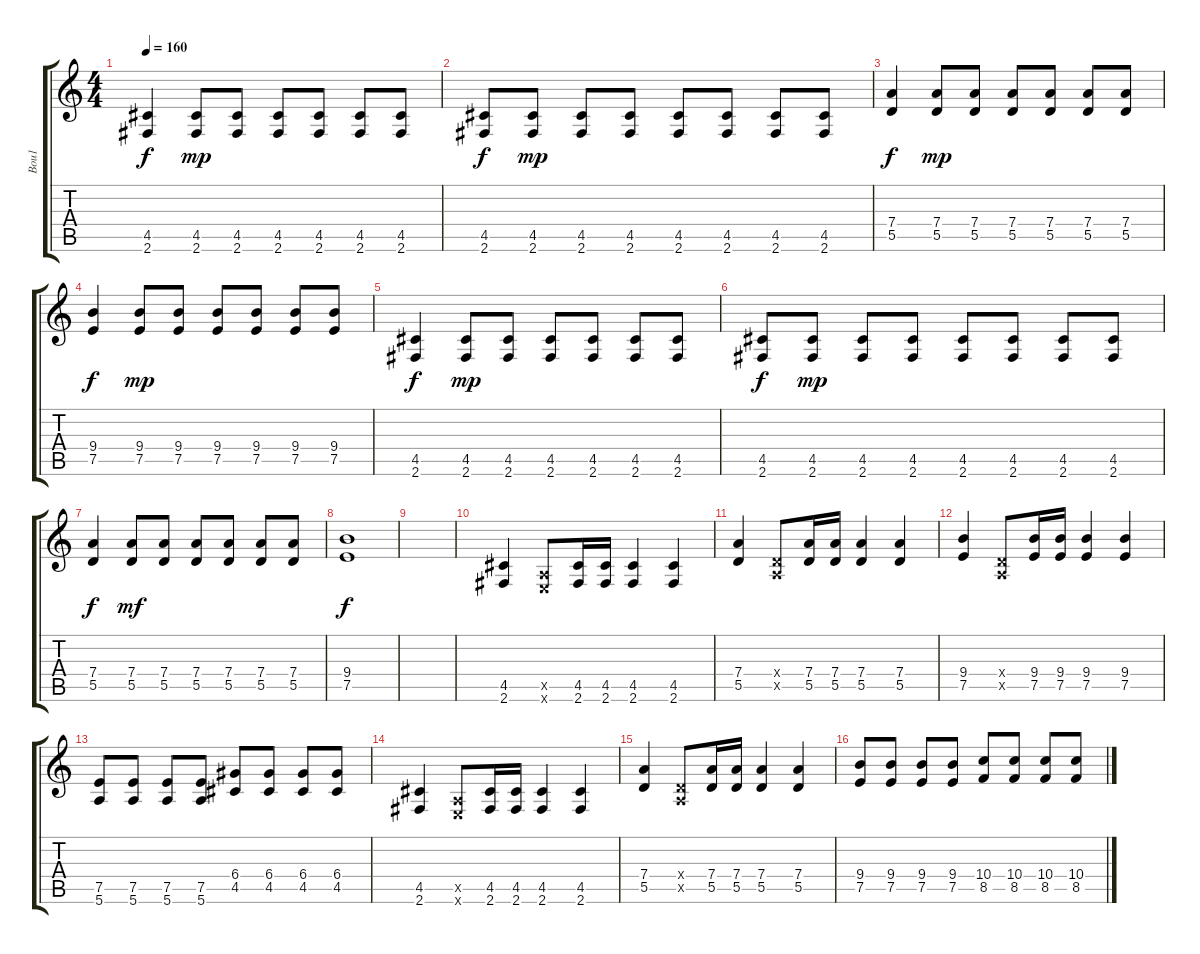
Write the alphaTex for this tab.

\track ("Bou1" "Bou1") {instrument overdrivenguitar}
\staff {score tabs}
\tuning (E4 B3 G3 D3 A2 E2) {hide}
\ts (4 4)
\tempo 160
\clef g2
\ks c
(4.5 2.6).4{dy f} (4.5 2.6).8{dy mp} (4.5 2.6).8 (4.5 2.6).8 (4.5 2.6).8 (4.5 2.6).8 (4.5 2.6).8 |
(4.5 2.6).8{dy f} (4.5 2.6).8{dy mp} (4.5 2.6).8 (4.5 2.6).8 (4.5 2.6).8 (4.5 2.6).8 (4.5 2.6).8 (4.5 2.6).8 |
(7.4 5.5).4{dy f} (7.4 5.5).8{dy mp} (7.4 5.5).8 (7.4 5.5).8 (7.4 5.5).8 (7.4 5.5).8 (7.4 5.5).8 |
(9.4 7.5).4{dy f} (9.4 7.5).8{dy mp} (9.4 7.5).8 (9.4 7.5).8 (9.4 7.5).8 (9.4 7.5).8 (9.4 7.5).8 |
(4.5 2.6).4{dy f} (4.5 2.6).8{dy mp} (4.5 2.6).8 (4.5 2.6).8 (4.5 2.6).8 (4.5 2.6).8 (4.5 2.6).8 |
(4.5 2.6).8{dy f} (4.5 2.6).8{dy mp} (4.5 2.6).8 (4.5 2.6).8 (4.5 2.6).8 (4.5 2.6).8 (4.5 2.6).8 (4.5 2.6).8 |
(7.4 5.5).4{dy f} (7.4 5.5).8{dy mf} (7.4 5.5).8 (7.4 5.5).8 (7.4 5.5).8 (7.4 5.5).8 (7.4 5.5).8 |
(9.4 7.5).1{dy f} |
|
(4.5 2.6).4 (0.5{x} 0.6{x}).8 (4.5 2.6).16 (4.5 2.6).16 (4.5 2.6).4 (4.5 2.6).4 |
(7.4 5.5).4 (0.4{x} 0.5{x}).8 (7.4 5.5).16 (7.4 5.5).16 (7.4 5.5).4 (7.4 5.5).4 |
(9.4 7.5).4 (0.4{x} 0.5{x}).8 (9.4 7.5).16 (9.4 7.5).16 (9.4 7.5).4 (9.4 7.5).4 |
(7.5 5.6).8 (7.5 5.6).8 (7.5 5.6).8 (7.5 5.6).8 (6.4 4.5).8 (6.4 4.5).8 (6.4 4.5).8 (6.4 4.5).8 |
(4.5 2.6).4 (0.5{x} 0.6{x}).8 (4.5 2.6).16 (4.5 2.6).16 (4.5 2.6).4 (4.5 2.6).4 |
(7.4 5.5).4 (0.4{x} 0.5{x}).8 (7.4 5.5).16 (7.4 5.5).16 (7.4 5.5).4 (7.4 5.5).4 |
(9.4 7.5).8 (9.4 7.5).8 (9.4 7.5).8 (9.4 7.5).8 (10.4 8.5).8 (10.4 8.5).8 (10.4 8.5).8 (10.4 8.5).8
